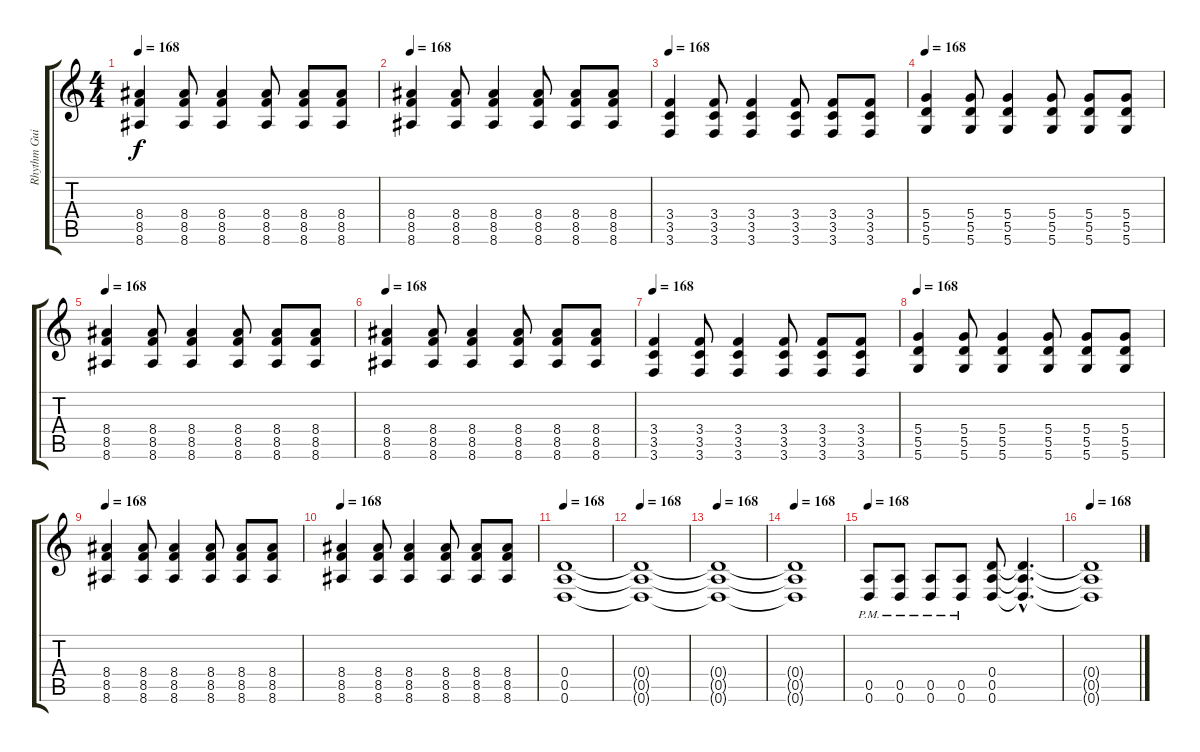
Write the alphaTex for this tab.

\track ("Rhythm Guitar" "Rhythm Gui") {instrument distortionguitar}
\staff {score tabs}
\tuning (E4 B3 G3 D3 A2 D2) {hide}
\ts (4 4)
\tempo 168
\clef g2
\ks c
(8.4 8.5 8.6).4{dy f} (8.4 8.5 8.6).8 (8.4 8.5 8.6).4 (8.4 8.5 8.6).8 (8.4 8.5 8.6).8 (8.4 8.5 8.6).8 |
\tempo 168
(8.4 8.5 8.6).4 (8.4 8.5 8.6).8 (8.4 8.5 8.6).4 (8.4 8.5 8.6).8 (8.4 8.5 8.6).8 (8.4 8.5 8.6).8 |
\tempo 164
\tempo 168
(3.4 3.5 3.6).4 (3.4 3.5 3.6).8 (3.4 3.5 3.6).4 (3.4 3.5 3.6).8 (3.4 3.5 3.6).8 (3.4 3.5 3.6).8 |
\tempo 168
(5.4 5.5 5.6).4 (5.4 5.5 5.6).8 (5.4 5.5 5.6).4 (5.4 5.5 5.6).8 (5.4 5.5 5.6).8 (5.4 5.5 5.6).8 |
\tempo 168
(8.4 8.5 8.6).4 (8.4 8.5 8.6).8 (8.4 8.5 8.6).4 (8.4 8.5 8.6).8 (8.4 8.5 8.6).8 (8.4 8.5 8.6).8 |
\tempo 168
(8.4 8.5 8.6).4 (8.4 8.5 8.6).8 (8.4 8.5 8.6).4 (8.4 8.5 8.6).8 (8.4 8.5 8.6).8 (8.4 8.5 8.6).8 |
\tempo 164
\tempo 168
(3.4 3.5 3.6).4 (3.4 3.5 3.6).8 (3.4 3.5 3.6).4 (3.4 3.5 3.6).8 (3.4 3.5 3.6).8 (3.4 3.5 3.6).8 |
\tempo 168
(5.4 5.5 5.6).4 (5.4 5.5 5.6).8 (5.4 5.5 5.6).4 (5.4 5.5 5.6).8 (5.4 5.5 5.6).8 (5.4 5.5 5.6).8 |
\tempo 168
(8.4 8.5 8.6).4 (8.4 8.5 8.6).8 (8.4 8.5 8.6).4 (8.4 8.5 8.6).8 (8.4 8.5 8.6).8 (8.4 8.5 8.6).8 |
\tempo 168
(8.4 8.5 8.6).4 (8.4 8.5 8.6).8 (8.4 8.5 8.6).4 (8.4 8.5 8.6).8 (8.4 8.5 8.6).8 (8.4 8.5 8.6).8 |
\tempo 168
(0.4 0.5 0.6).1 |
\tempo 168
(0.4{t} 0.5{t} 0.6{t}).1 |
\tempo 168
(0.4{t} 0.5{t} 0.6{t}).1 |
\tempo 168
(0.4{t} 0.5{t} 0.6{t}).1 |
\tempo 168
(0.5{pm} 0.6{pm}).8 (0.5{pm} 0.6{pm}).8 (0.5{pm} 0.6{pm}).8 (0.5{pm} 0.6{pm}).8 (0.4 0.5 0.6).8 (0.4{hac t} 0.5{hac t} 0.6{hac t}).4{d} |
\tempo 168
(0.4{t} 0.5{t} 0.6{t}).1
